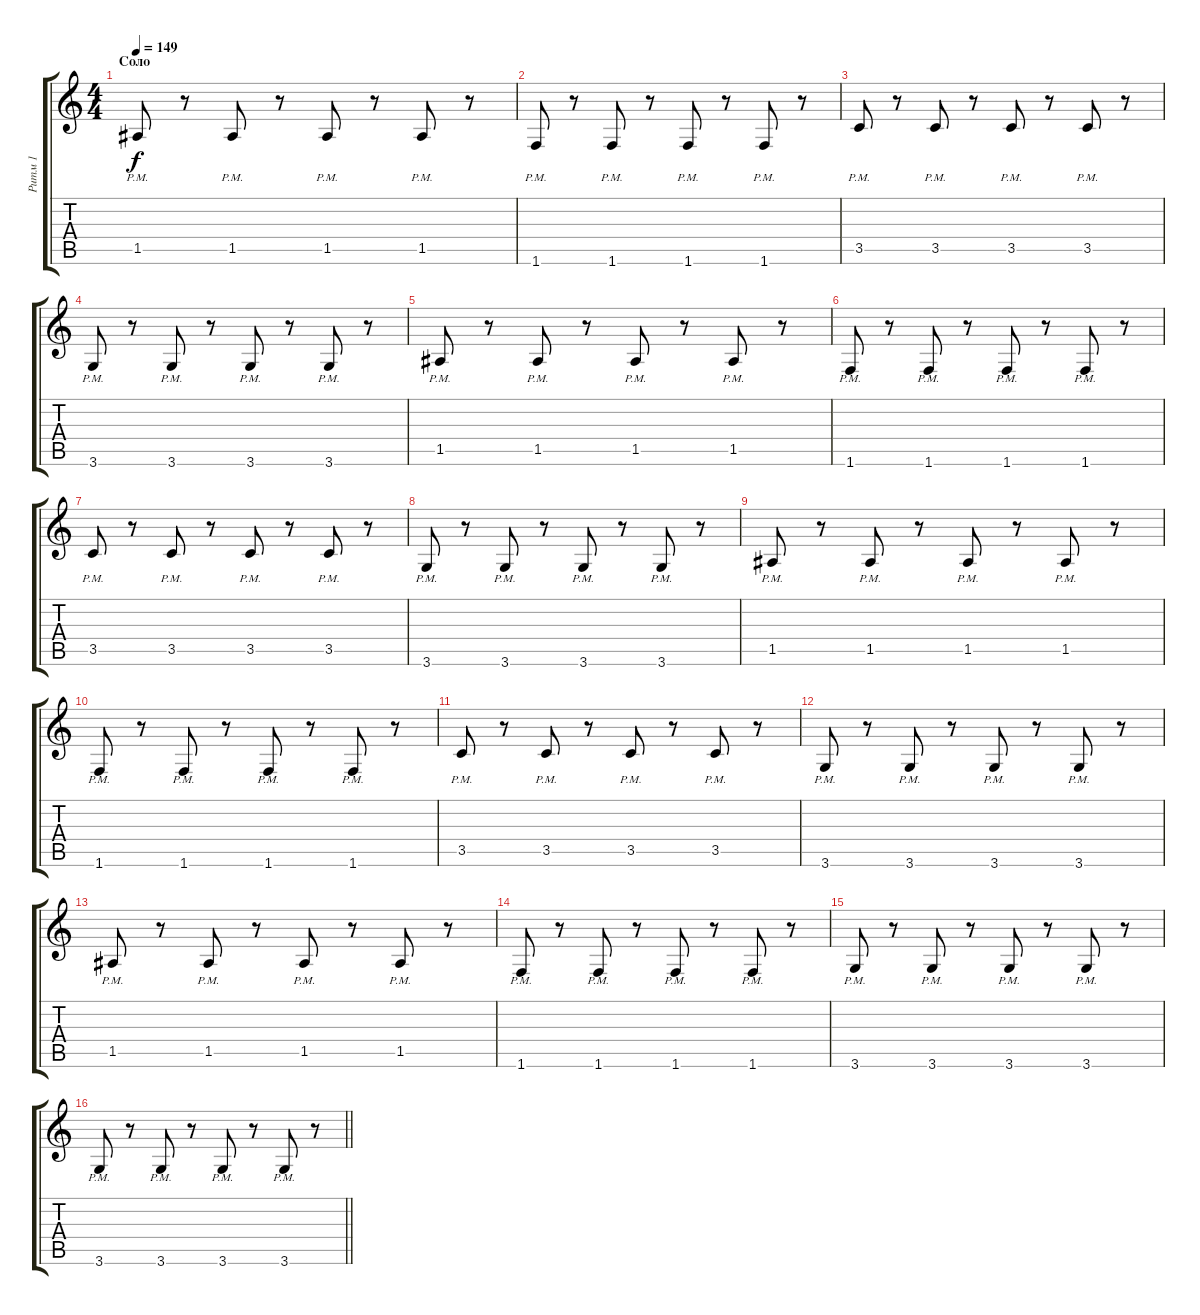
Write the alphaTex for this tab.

\track ("Ритм 1" "Ритм 1") {instrument distortionguitar}
\staff {score tabs}
\tuning (E4 B3 G3 D3 A2 E2) {hide}
\ts (4 4)
\section ("" "Соло")
\tempo 149
\clef g2
\ks c
1.5{pm}.8{dy f} r.8 1.5{pm}.8 r.8 1.5{pm}.8 r.8 1.5{pm}.8 r.8 |
1.6{pm}.8 r.8 1.6{pm}.8 r.8 1.6{pm}.8 r.8 1.6{pm}.8 r.8 |
3.5{pm}.8 r.8 3.5{pm}.8 r.8 3.5{pm}.8 r.8 3.5{pm}.8 r.8 |
3.6{pm}.8 r.8 3.6{pm}.8 r.8 3.6{pm}.8 r.8 3.6{pm}.8 r.8 |
1.5{pm}.8 r.8 1.5{pm}.8 r.8 1.5{pm}.8 r.8 1.5{pm}.8 r.8 |
1.6{pm}.8 r.8 1.6{pm}.8 r.8 1.6{pm}.8 r.8 1.6{pm}.8 r.8 |
3.5{pm}.8 r.8 3.5{pm}.8 r.8 3.5{pm}.8 r.8 3.5{pm}.8 r.8 |
3.6{pm}.8 r.8 3.6{pm}.8 r.8 3.6{pm}.8 r.8 3.6{pm}.8 r.8 |
1.5{pm}.8 r.8 1.5{pm}.8 r.8 1.5{pm}.8 r.8 1.5{pm}.8 r.8 |
1.6{pm}.8 r.8 1.6{pm}.8 r.8 1.6{pm}.8 r.8 1.6{pm}.8 r.8 |
3.5{pm}.8 r.8 3.5{pm}.8 r.8 3.5{pm}.8 r.8 3.5{pm}.8 r.8 |
3.6{pm}.8 r.8 3.6{pm}.8 r.8 3.6{pm}.8 r.8 3.6{pm}.8 r.8 |
1.5{pm}.8 r.8 1.5{pm}.8 r.8 1.5{pm}.8 r.8 1.5{pm}.8 r.8 |
1.6{pm}.8 r.8 1.6{pm}.8 r.8 1.6{pm}.8 r.8 1.6{pm}.8 r.8 |
3.6{pm}.8 r.8 3.6{pm}.8 r.8 3.6{pm}.8 r.8 3.6{pm}.8 r.8 |
\barLineRight lightlight
3.6{pm}.8 r.8 3.6{pm}.8 r.8 3.6{pm}.8 r.8 3.6{pm}.8 r.8
